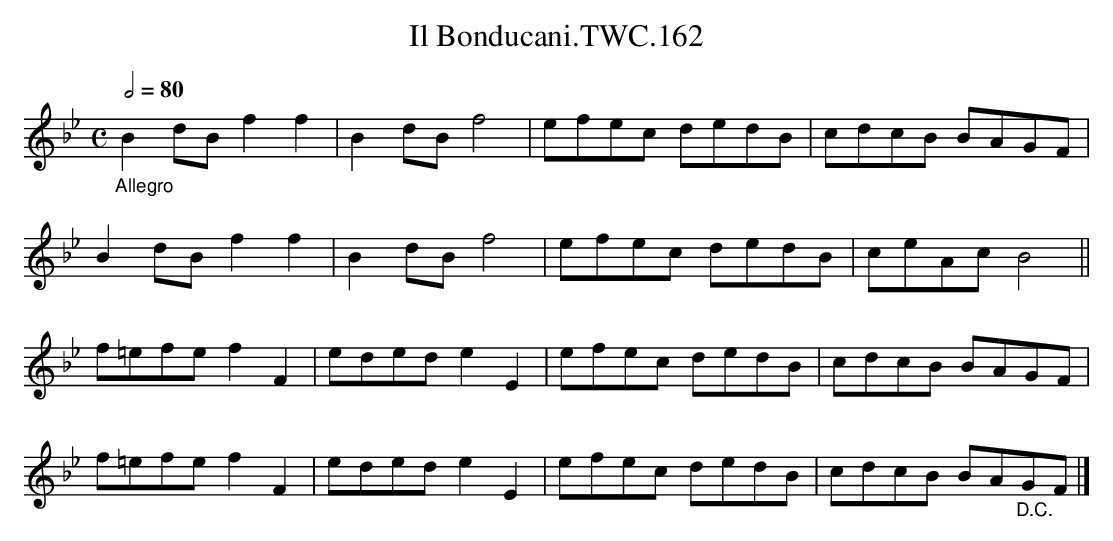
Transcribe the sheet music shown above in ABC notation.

X:1
T:Il Bonducani.TWC.162
L:1/8
M:C
Q:1/2=80
K:Bb
"_Allegro"\
B2 dB f2f2|B2 dB f4|efec dedB|cdcB BAGF|
B2 dB f2f2|B2dB f4|efec dedB|ceAc B4 ||
f=efe f2F2|eded e2E2|efec dedB|cdcB BAGF|
f=efe f2F2|eded e2E2|efec dedB|cdcB BA"_D.C."GF |]
